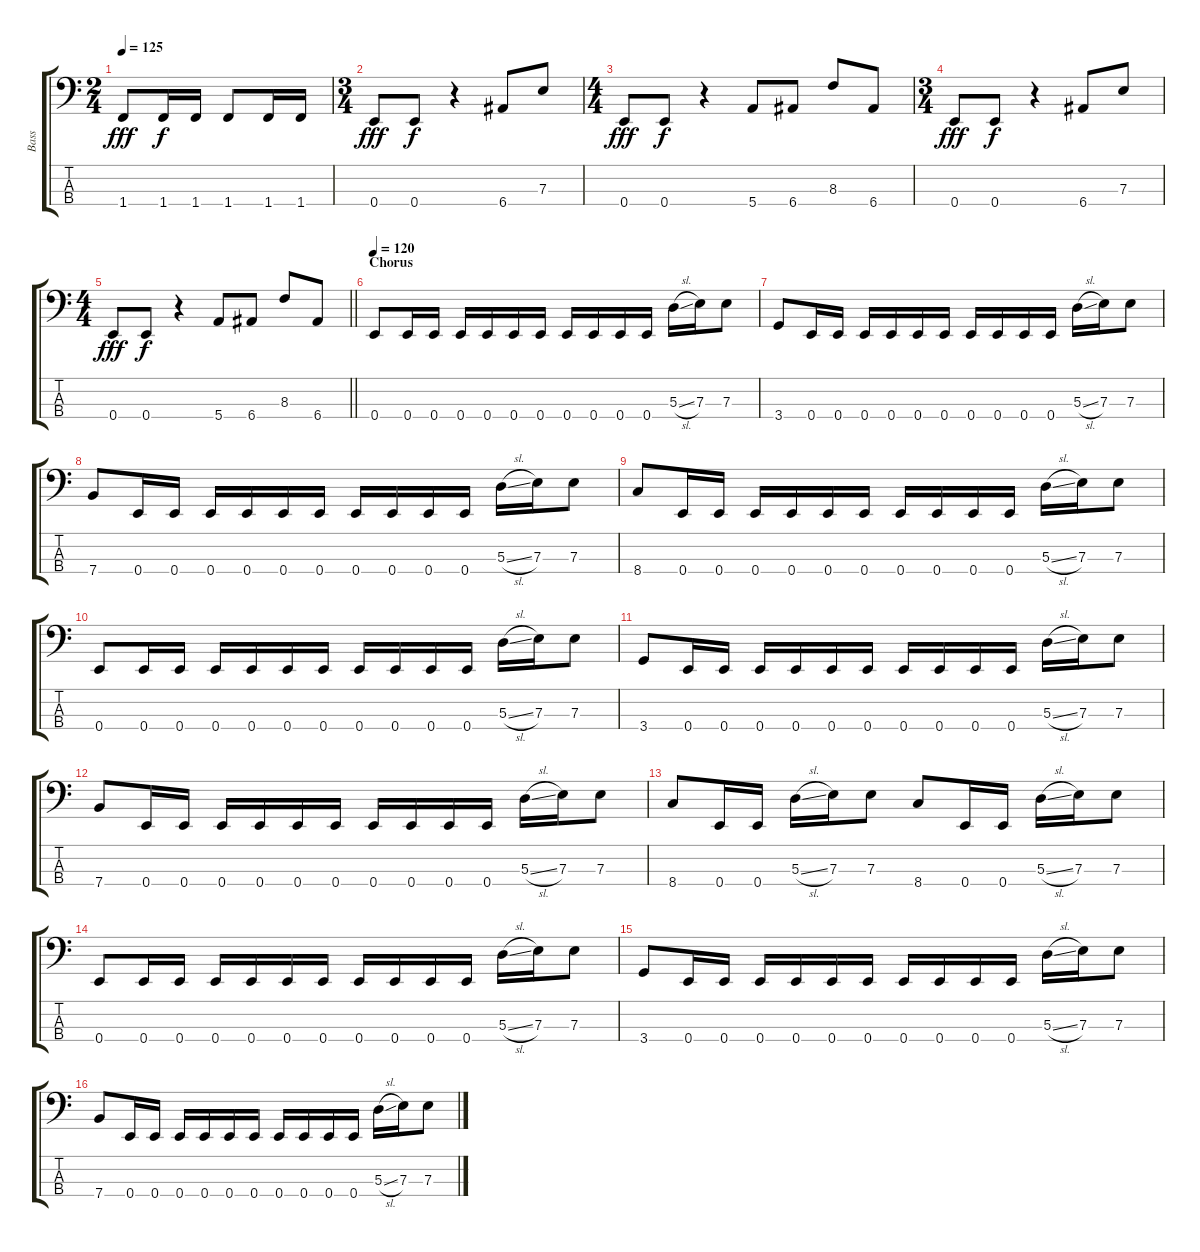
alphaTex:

\track ("Bass" "Bass") {instrument electricbassfinger}
\staff {score tabs}
\tuning (G2 D2 A1 E1) {hide}
\ts (2 4)
\tempo 125
\clef f4
\ks c
1.4.8{dy fff} 1.4.16{dy f} 1.4.16 1.4.8 1.4.16 1.4.16 |
\ts (3 4)
0.4.8{dy fff} 0.4.8{dy f} r.4 6.4.8 7.3.8 |
\ts (4 4)
0.4.8{dy fff} 0.4.8{dy f} r.4 5.4.8 6.4.8 8.3.8 6.4.8 |
\ts (3 4)
0.4.8{dy fff} 0.4.8{dy f} r.4 6.4.8 7.3.8 |
\ts (4 4)
\barLineRight lightlight
0.4.8{dy fff} 0.4.8{dy f} r.4 5.4.8 6.4.8 8.3.8 6.4.8 |
\section ("" "Chorus")
\tempo 120
0.4.8 0.4.16 0.4.16 0.4.16 0.4.16 0.4.16 0.4.16 0.4.16 0.4.16 0.4.16 0.4.16 5.3{sl}.16 7.3.16 7.3.8 |
3.4.8 0.4.16 0.4.16 0.4.16 0.4.16 0.4.16 0.4.16 0.4.16 0.4.16 0.4.16 0.4.16 5.3{sl}.16 7.3.16 7.3.8 |
7.4.8 0.4.16 0.4.16 0.4.16 0.4.16 0.4.16 0.4.16 0.4.16 0.4.16 0.4.16 0.4.16 5.3{sl}.16 7.3.16 7.3.8 |
8.4.8 0.4.16 0.4.16 0.4.16 0.4.16 0.4.16 0.4.16 0.4.16 0.4.16 0.4.16 0.4.16 5.3{sl}.16 7.3.16 7.3.8 |
0.4.8 0.4.16 0.4.16 0.4.16 0.4.16 0.4.16 0.4.16 0.4.16 0.4.16 0.4.16 0.4.16 5.3{sl}.16 7.3.16 7.3.8 |
3.4.8 0.4.16 0.4.16 0.4.16 0.4.16 0.4.16 0.4.16 0.4.16 0.4.16 0.4.16 0.4.16 5.3{sl}.16 7.3.16 7.3.8 |
7.4.8 0.4.16 0.4.16 0.4.16 0.4.16 0.4.16 0.4.16 0.4.16 0.4.16 0.4.16 0.4.16 5.3{sl}.16 7.3.16 7.3.8 |
8.4.8 0.4.16 0.4.16 5.3{sl}.16 7.3.16 7.3.8 8.4.8 0.4.16 0.4.16 5.3{sl}.16 7.3.16 7.3.8 |
0.4.8 0.4.16 0.4.16 0.4.16 0.4.16 0.4.16 0.4.16 0.4.16 0.4.16 0.4.16 0.4.16 5.3{sl}.16 7.3.16 7.3.8 |
3.4.8 0.4.16 0.4.16 0.4.16 0.4.16 0.4.16 0.4.16 0.4.16 0.4.16 0.4.16 0.4.16 5.3{sl}.16 7.3.16 7.3.8 |
7.4.8 0.4.16 0.4.16 0.4.16 0.4.16 0.4.16 0.4.16 0.4.16 0.4.16 0.4.16 0.4.16 5.3{sl}.16 7.3.16 7.3.8
